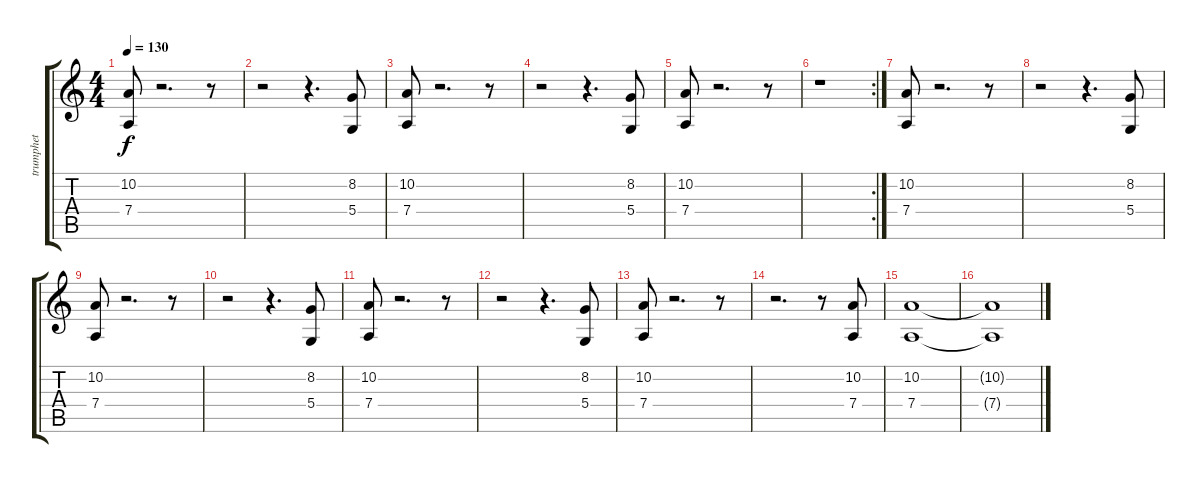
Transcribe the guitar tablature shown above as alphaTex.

\track ("trumphet" "trumphet") {instrument brasssection}
\staff {score tabs}
\tuning (E4 B3 G3 D3 A2 E2) {hide}
\ts (4 4)
\tempo 130
\clef g2
\ks c
(10.2 7.4).8{dy f} r.2{d} r.8 |
r.2 r.4{d} (8.2 5.4).8 |
(10.2 7.4).8 r.2{d} r.8 |
r.2 r.4{d} (8.2 5.4).8 |
(10.2 7.4).8 r.2{d} r.8 |
\rc 2
r.1 |
(10.2 7.4).8 r.2{d} r.8 |
r.2 r.4{d} (8.2 5.4).8 |
(10.2 7.4).8 r.2{d} r.8 |
r.2 r.4{d} (8.2 5.4).8 |
(10.2 7.4).8 r.2{d} r.8 |
r.2 r.4{d} (8.2 5.4).8 |
(10.2 7.4).8 r.2{d} r.8 |
r.2{d} r.8 (10.2 7.4).8 |
(10.2 7.4).1 |
(10.2{t} 7.4{t}).1
